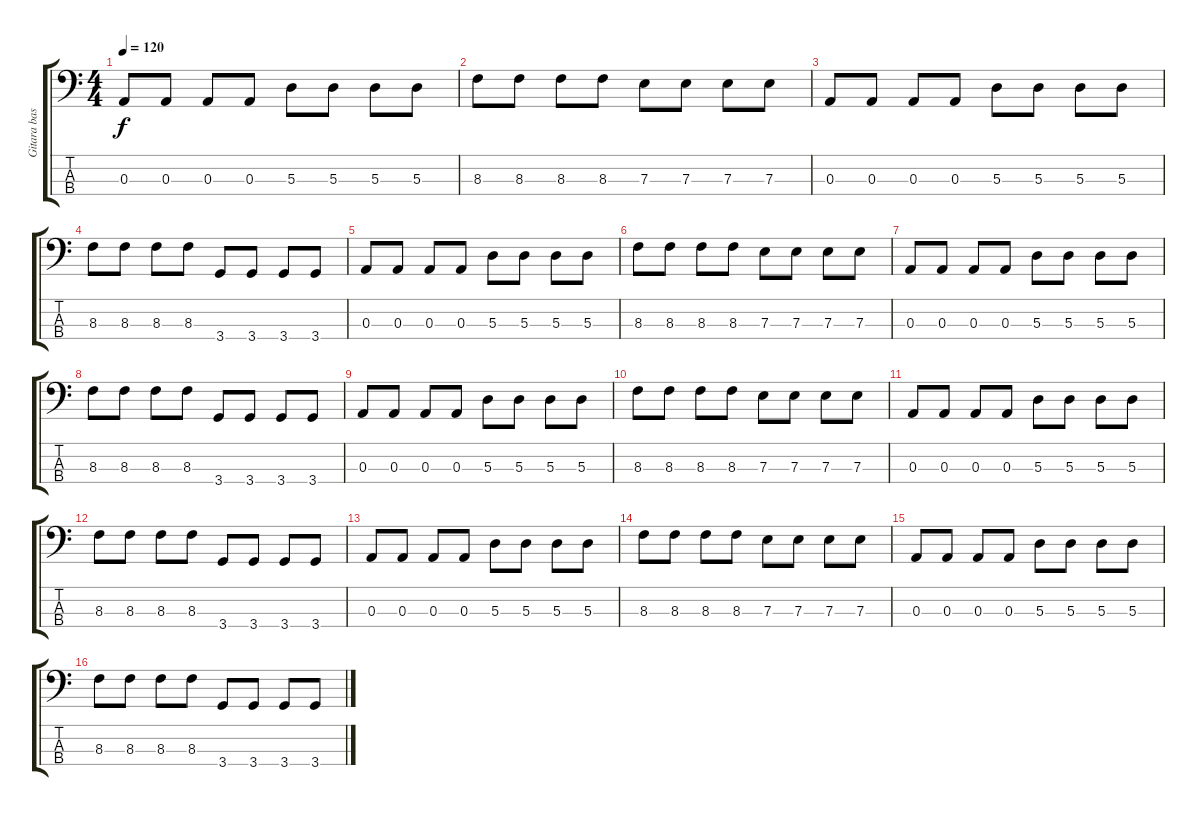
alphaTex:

\track ("Gitara basowa" "Gitara bas") {instrument electricbassfinger}
\staff {score tabs}
\tuning (G2 D2 A1 E1) {hide}
\ts (4 4)
\tempo 120
\clef f4
\ks c
0.3.8{dy f} 0.3.8 0.3.8 0.3.8 5.3.8 5.3.8 5.3.8 5.3.8 |
8.3.8 8.3.8 8.3.8 8.3.8 7.3.8 7.3.8 7.3.8 7.3.8 |
0.3.8 0.3.8 0.3.8 0.3.8 5.3.8 5.3.8 5.3.8 5.3.8 |
8.3.8 8.3.8 8.3.8 8.3.8 3.4.8 3.4.8 3.4.8 3.4.8 |
0.3.8 0.3.8 0.3.8 0.3.8 5.3.8 5.3.8 5.3.8 5.3.8 |
8.3.8 8.3.8 8.3.8 8.3.8 7.3.8 7.3.8 7.3.8 7.3.8 |
0.3.8 0.3.8 0.3.8 0.3.8 5.3.8 5.3.8 5.3.8 5.3.8 |
8.3.8 8.3.8 8.3.8 8.3.8 3.4.8 3.4.8 3.4.8 3.4.8 |
0.3.8 0.3.8 0.3.8 0.3.8 5.3.8 5.3.8 5.3.8 5.3.8 |
8.3.8 8.3.8 8.3.8 8.3.8 7.3.8 7.3.8 7.3.8 7.3.8 |
0.3.8 0.3.8 0.3.8 0.3.8 5.3.8 5.3.8 5.3.8 5.3.8 |
8.3.8 8.3.8 8.3.8 8.3.8 3.4.8 3.4.8 3.4.8 3.4.8 |
0.3.8 0.3.8 0.3.8 0.3.8 5.3.8 5.3.8 5.3.8 5.3.8 |
8.3.8 8.3.8 8.3.8 8.3.8 7.3.8 7.3.8 7.3.8 7.3.8 |
0.3.8 0.3.8 0.3.8 0.3.8 5.3.8 5.3.8 5.3.8 5.3.8 |
8.3.8 8.3.8 8.3.8 8.3.8 3.4.8 3.4.8 3.4.8 3.4.8
